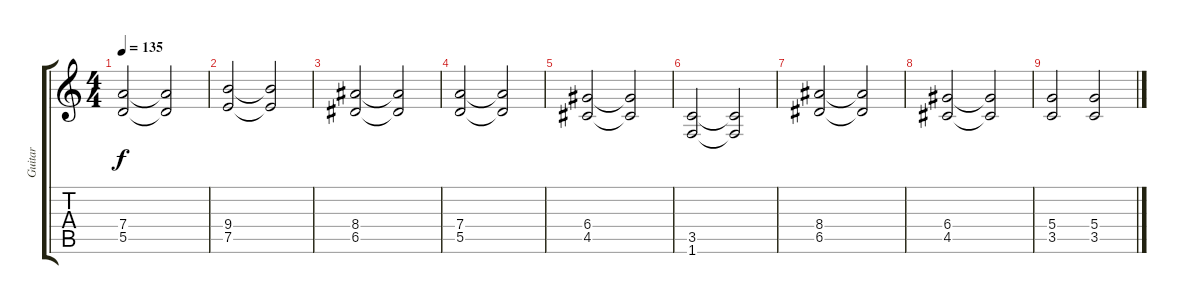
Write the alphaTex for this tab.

\track ("Guitar" "Guitar") {instrument distortionguitar}
\staff {score tabs}
\tuning (E4 B3 G3 D3 A2 E2) {hide}
\ts (4 4)
\tempo 135
\clef g2
\ks c
(7.4 5.5).2{dy f} (7.4{t} 5.5{t}).2 |
(9.4 7.5).2 (9.4{t} 7.5{t}).2 |
(8.4 6.5).2 (8.4{t} 6.5{t}).2 |
(7.4 5.5).2 (7.4{t} 5.5{t}).2 |
(6.4 4.5).2 (6.4{t} 4.5{t}).2 |
(3.5 1.6).2 (3.5{t} 1.6{t}).2 |
(8.4 6.5).2 (8.4{t} 6.5{t}).2 |
(6.4 4.5).2 (6.4{t} 4.5{t}).2 |
(5.4 3.5).2 (5.4 3.5).2
